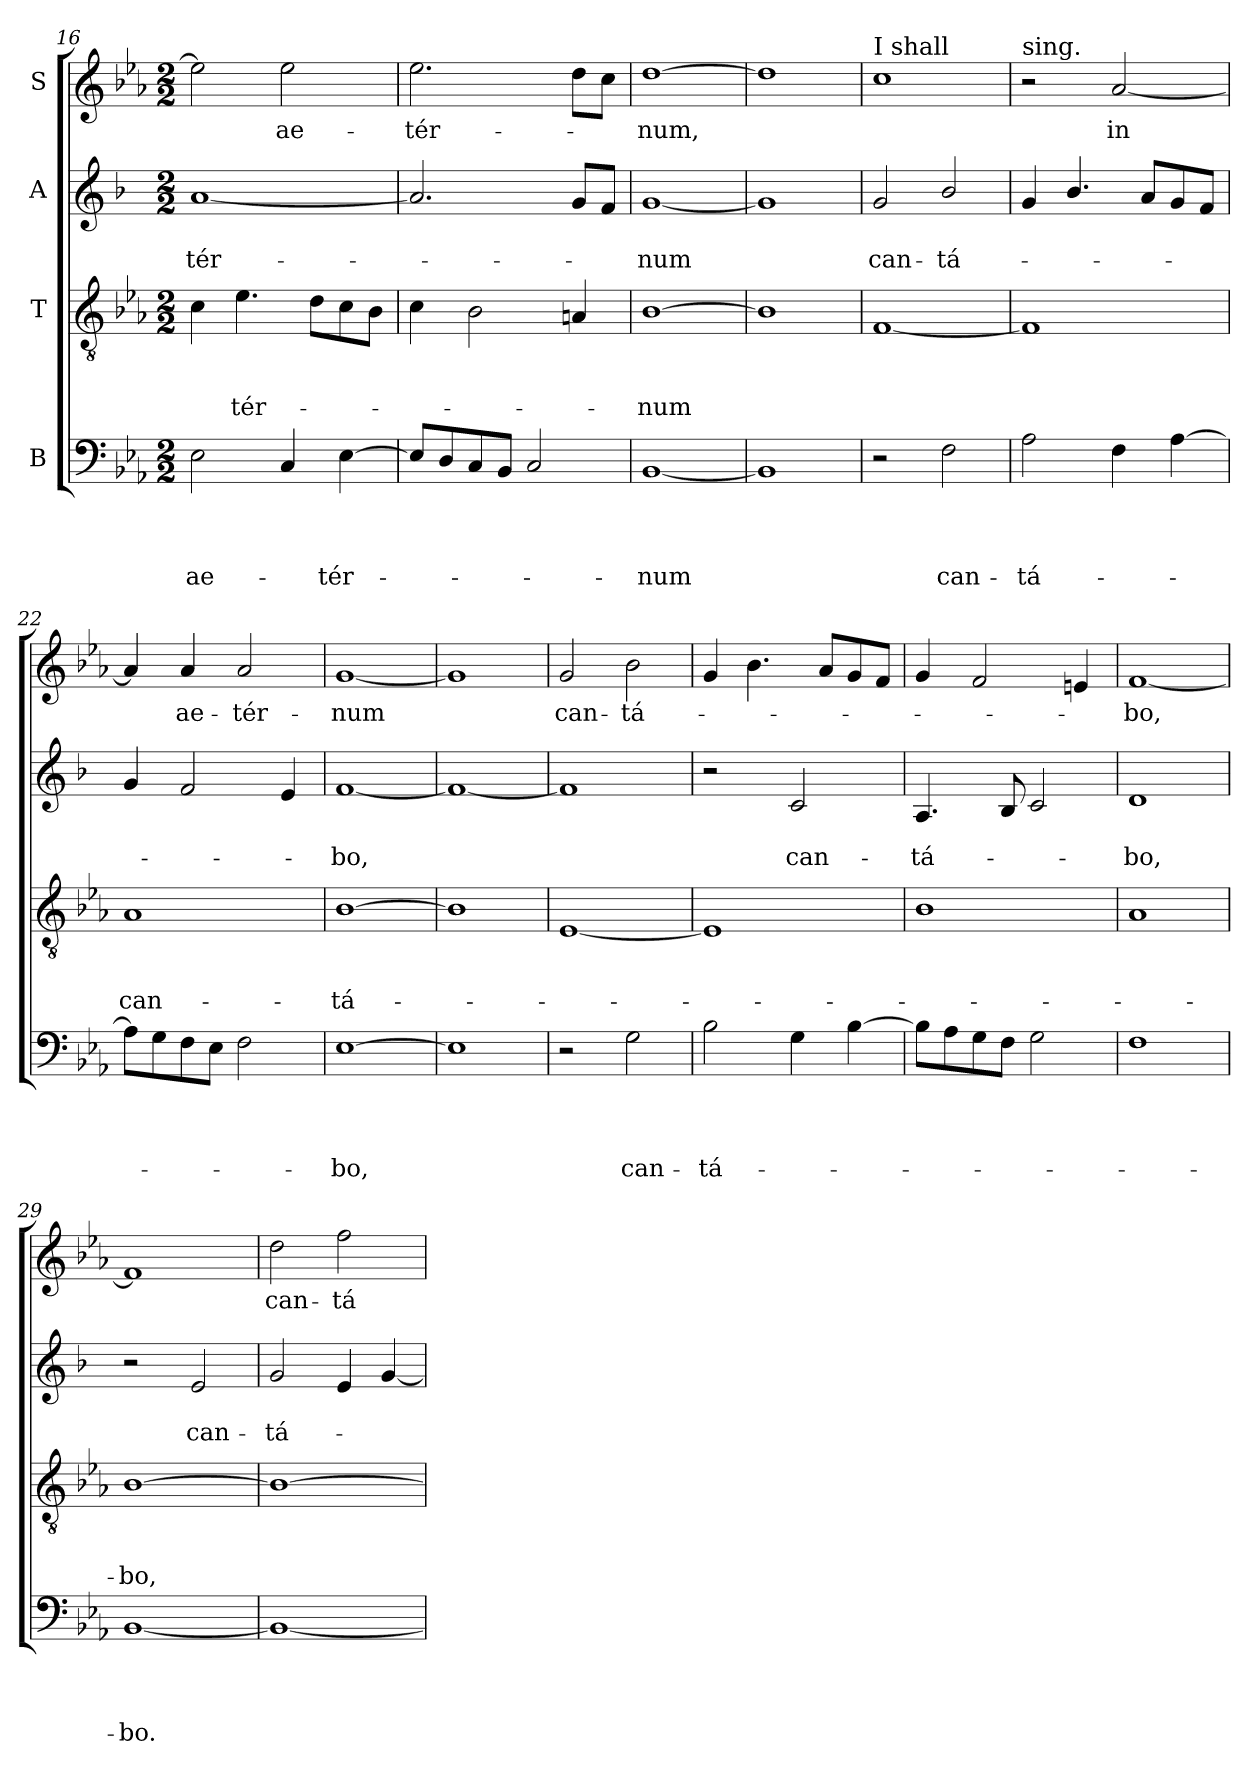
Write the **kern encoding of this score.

**kern	**text	**text	**text	**text	**kern	**text	**text	**text	**kern	**text	**text	**kern	**text
*part4	*part4	*part4	*part4	*part4	*part3	*part3	*part3	*part3	*part2	*part2	*part2	*part1	*part1
*staff4	*staff4	*staff4	*staff4	*staff4	*staff3	*staff3	*staff3	*staff3	*staff2	*staff2	*staff2	*staff1	*staff1
*I"B	*	*	*	*	*I"T	*	*	*	*I"A	*	*	*I"S	*
*clefF4	*	*	*	*	*clefGv2	*	*	*	*clefG2	*	*	*clefG2	*
*	*	*	*	*	*	*	*	*	*ITrd1c2	*	*	*	*
*k[b-e-a-]	*	*	*	*	*k[b-e-a-]	*	*	*	*k[b-e-a-]	*	*	*k[b-e-a-]	*
*E-:	*	*	*	*	*E-:	*	*	*	*E-:	*	*	*E-:	*
*M2/2	*	*	*	*	*M2/2	*	*	*	*M2/2	*	*	*M2/2	*
=16	=16	=16	=16	=16	=16	=16	=16	=16	=16	=16	=16	=16	=16
!	!	!	!	!LO:LY:b	!	!	!	!	!	!	!LO:LY:b	!	!
2E-\	.	.	.	ae-	4c\	.	.	.	[1g	.	-tér-	2ee-\]	.
!	!	!	!	!	!	!	!	!LO:LY:b	!	!	!	!	!
.	.	.	.	.	4.e-\	.	.	-tér-	.	.	.	.	.
!	!	!	!	!	!	!	!	!	!	!	!	!	!LO:LY:b
4C/	.	.	.	.	.	.	.	.	.	.	.	2ee-\	ae-
.	.	.	.	.	8d\L	.	.	.	.	.	.	.	.
!	!	!	!	!LO:LY:b	!	!	!	!	!	!	!	!	!
[4E-\	.	.	.	-tér-	8c\	.	.	.	.	.	.	.	.
.	.	.	.	.	8B-\J	.	.	.	.	.	.	.	.
=17	=17	=17	=17	=17	=17	=17	=17	=17	=17	=17	=17	=17	=17
!	!	!	!	!	!	!	!	!	!	!	!	!	!LO:LY:b
8E-/L]	.	.	.	.	4c\	.	.	.	2.g/]	.	.	2.ee-\	-tér-
8D/	.	.	.	.	.	.	.	.	.	.	.	.	.
8C/	.	.	.	.	2B-\	.	.	.	.	.	.	.	.
8BB-/J	.	.	.	.	.	.	.	.	.	.	.	.	.
2C/	.	.	.	.	.	.	.	.	.	.	.	.	.
.	.	.	.	.	4A/	.	.	.	8f/L	.	.	8dd\L	.
.	.	.	.	.	.	.	.	.	8e-/J	.	.	8cc\J	.
=18	=18	=18	=18	=18	=18	=18	=18	=18	=18	=18	=18	=18	=18
!	!	!	!	!LO:LY:b	!	!	!	!LO:LY:b	!	!	!LO:LY:b	!	!LO:LY:b
[1BB-	.	.	.	-num	[1B-	.	.	-num	[1f	.	-num	[1dd	-num,
=19	=19	=19	=19	=19	=19	=19	=19	=19	=19	=19	=19	=19	=19
1BB-]	.	.	.	.	1B-]	.	.	.	1f]	.	.	1dd]	.
!!LO:LB:g=z
=20	=20	=20	=20	=20	=20	=20	=20	=20	=20	=20	=20	=20	=20
!	!	!	!	!	!	!	!	!	!	!	!	!LO:TX:a:t=I shall	!
!	!	!	!	!	!	!	!	!	!	!	!LO:LY:b	!	!
2r	.	.	.	.	[1F	.	.	.	2f/	.	can-	1cc	.
!	!	!	!	!LO:LY:b	!	!	!	!	!	!	!LO:LY:b	!	!
2F\	.	.	.	can-	.	.	.	.	2a-/	.	-tá-	.	.
=21	=21	=21	=21	=21	=21	=21	=21	=21	=21	=21	=21	=21	=21
!	!	!	!	!	!	!	!	!	!	!	!	!LO:TX:a:t=sing.	!
!	!	!	!	!LO:LY:b	!	!	!	!	!	!	!	!	!
2A-\	.	.	.	-tá-	1F]	.	.	.	4f/	.	.	2r	.
.	.	.	.	.	.	.	.	.	4.a-/	.	.	.	.
!	!	!	!	!	!	!	!	!	!	!	!	!	!LO:LY:b
4F\	.	.	.	.	.	.	.	.	.	.	.	[2a-/	in
.	.	.	.	.	.	.	.	.	8g/L	.	.	.	.
[4A-\	.	.	.	.	.	.	.	.	8f/	.	.	.	.
.	.	.	.	.	.	.	.	.	8e-/J	.	.	.	.
=22	=22	=22	=22	=22	=22	=22	=22	=22	=22	=22	=22	=22	=22
!	!	!	!	!	!	!	!	!LO:LY:b	!	!	!	!	!
8A-\L]	.	.	.	.	1A-	.	.	can-	4f/	.	.	4a-/]	.
8G\	.	.	.	.	.	.	.	.	.	.	.	.	.
!	!	!	!	!	!	!	!	!	!	!	!	!	!LO:LY:b
8F\	.	.	.	.	.	.	.	.	2e-/	.	.	4a-/	ae-
8E-\J	.	.	.	.	.	.	.	.	.	.	.	.	.
!	!	!	!	!	!	!	!	!	!	!	!	!	!LO:LY:b
2F\	.	.	.	.	.	.	.	.	.	.	.	2a-/	-tér-
.	.	.	.	.	.	.	.	.	4d/	.	.	.	.
=23	=23	=23	=23	=23	=23	=23	=23	=23	=23	=23	=23	=23	=23
!	!	!	!	!LO:LY:b	!	!	!	!LO:LY:b	!	!	!LO:LY:b	!	!LO:LY:b
[1E-	.	.	.	-bo,	[1B-	.	.	-tá-	[1e-	.	-bo,	[1g	-num
=24	=24	=24	=24	=24	=24	=24	=24	=24	=24	=24	=24	=24	=24
1E-]	.	.	.	.	1B-]	.	.	.	1e-_	.	.	1g]	.
=25	=25	=25	=25	=25	=25	=25	=25	=25	=25	=25	=25	=25	=25
!	!	!	!	!	!	!	!	!	!	!	!	!	!LO:LY:b
2r	.	.	.	.	[1E-	.	.	.	1e-]	.	.	2g/	can-
!	!	!	!	!LO:LY:b	!	!	!	!	!	!	!	!	!LO:LY:b
2G\	.	.	.	can-	.	.	.	.	.	.	.	2b-\	-tá-
=26	=26	=26	=26	=26	=26	=26	=26	=26	=26	=26	=26	=26	=26
!	!	!	!	!LO:LY:b	!	!	!	!	!	!	!	!	!
2B-\	.	.	.	-tá-	1E-]	.	.	.	2r	.	.	4g/	.
.	.	.	.	.	.	.	.	.	.	.	.	4.b-\	.
!	!	!	!	!	!	!	!	!	!	!	!LO:LY:b	!	!
4G\	.	.	.	.	.	.	.	.	2B-/	.	can-	.	.
.	.	.	.	.	.	.	.	.	.	.	.	8a-/L	.
[4B-\	.	.	.	.	.	.	.	.	.	.	.	8g/	.
.	.	.	.	.	.	.	.	.	.	.	.	8f/J	.
!!LO:PB:g=z
=27	=27	=27	=27	=27	=27	=27	=27	=27	=27	=27	=27	=27	=27
!	!	!	!	!	!	!	!	!	!	!	!LO:LY:b	!	!
8B-\L]	.	.	.	.	1B-	.	.	.	4.G/	.	-tá-	4g/	.
8A-\	.	.	.	.	.	.	.	.	.	.	.	.	.
8G\	.	.	.	.	.	.	.	.	.	.	.	2f/	.
8F\J	.	.	.	.	.	.	.	.	8A-/	.	.	.	.
2G\	.	.	.	.	.	.	.	.	2B-/	.	.	.	.
.	.	.	.	.	.	.	.	.	.	.	.	4e/	.
=28	=28	=28	=28	=28	=28	=28	=28	=28	=28	=28	=28	=28	=28
!	!	!	!	!	!	!	!	!	!	!	!LO:LY:b	!	!LO:LY:b
1F	.	.	.	.	1A-	.	.	.	1c	.	-bo,	[1f	-bo,
=29	=29	=29	=29	=29	=29	=29	=29	=29	=29	=29	=29	=29	=29
!	!	!	!	!LO:LY:b	!	!	!	!LO:LY:b	!	!	!	!	!
[1BB-	.	.	.	-bo.	[1B-	.	.	-bo,	2r	.	.	1f]	.
!	!	!	!	!	!	!	!	!	!	!	!LO:LY:b	!	!
.	.	.	.	.	.	.	.	.	2d/	.	can-	.	.
=30	=30	=30	=30	=30	=30	=30	=30	=30	=30	=30	=30	=30	=30
!	!	!	!	!	!	!	!	!	!	!	!LO:LY:b	!	!LO:LY:b
1BB-_	.	.	.	.	1B-_	.	.	.	2f/	.	-tá-	2dd\	can-
!	!	!	!	!	!	!	!	!	!	!	!	!	!LO:LY:b
.	.	.	.	.	.	.	.	.	4d/	.	.	2ff\	-tá-
.	.	.	.	.	.	.	.	.	[4f/	.	.	.	.
=	=	=	=	=	=	=	=	=	=	=	=	=	=
*-	*-	*-	*-	*-	*-	*-	*-	*-	*-	*-	*-	*-	*-
